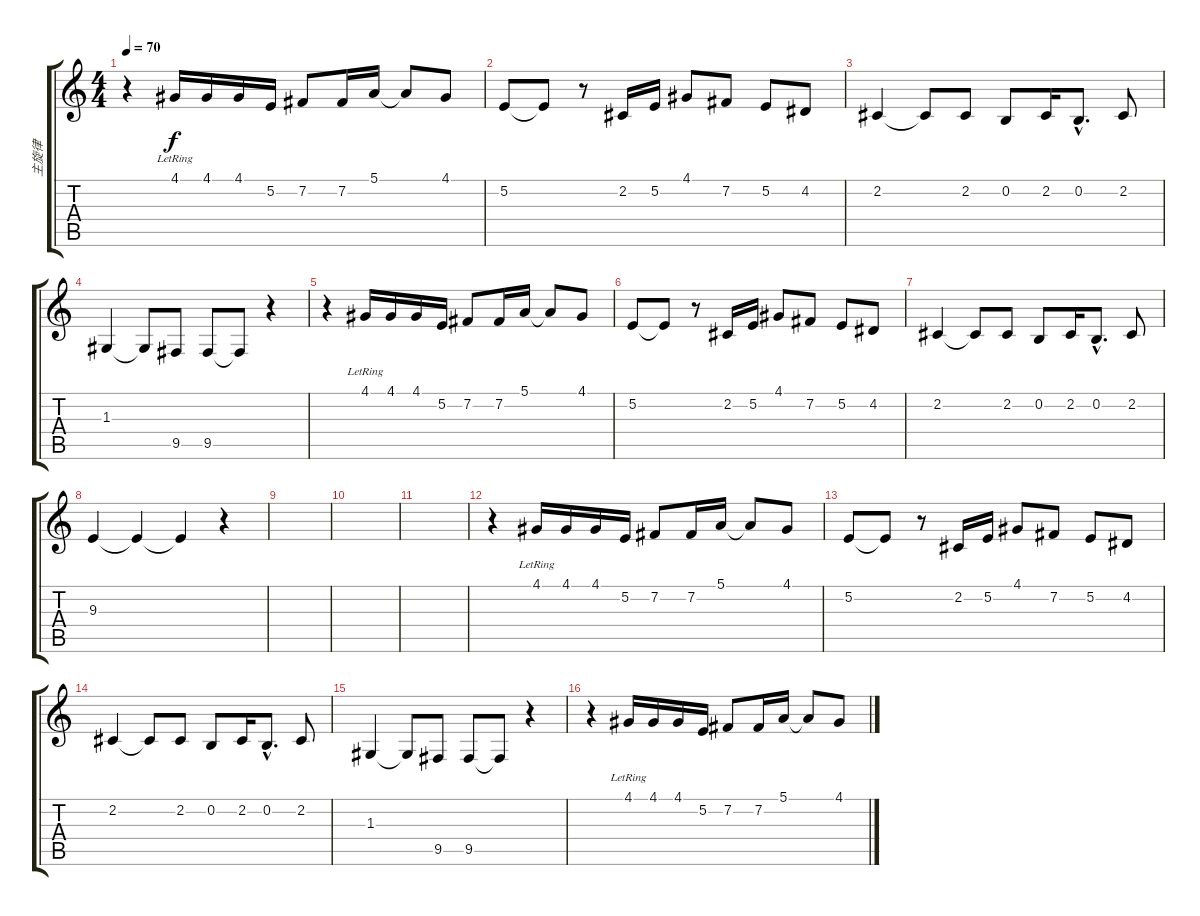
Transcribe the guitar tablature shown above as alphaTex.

\track ("主旋律" "主旋律") {instrument pad1newage}
\staff {score tabs}
\tuning (E4 B3 G3 D3 A2 E2) {hide}
\ts (4 4)
\tempo 70
\clef g2
\ks c
r.4{dy f} 4.1{lr}.16{volume 16} 4.1.16 4.1.16 5.2.16 7.2.8 7.2.16 5.1.16 5.1{t}.8 4.1.8 |
5.2.8 5.2{t}.8 r.8 2.2.16 5.2.16 4.1.8 7.2.8 5.2.8 4.2.8 |
2.2.4 2.2{t}.8 2.2.8 0.2.8 2.2.16 0.2{hac}.8{d} 2.2.8 |
1.3.4 1.3{t}.8 9.5.8 9.5.8 9.5{t}.8 r.4 |
r.4 4.1{lr}.16{volume 16} 4.1.16 4.1.16 5.2.16 7.2.8 7.2.16 5.1.16 5.1{t}.8 4.1.8 |
5.2.8 5.2{t}.8 r.8 2.2.16 5.2.16 4.1.8 7.2.8 5.2.8 4.2.8 |
2.2.4 2.2{t}.8 2.2.8 0.2.8 2.2.16 0.2{hac}.8{d} 2.2.8 |
9.3.4 9.3{t}.4 9.3{t}.4 r.4 |
|
|
|
r.4 4.1{lr}.16{volume 16} 4.1.16 4.1.16 5.2.16 7.2.8 7.2.16 5.1.16 5.1{t}.8 4.1.8 |
5.2.8 5.2{t}.8 r.8 2.2.16 5.2.16 4.1.8 7.2.8 5.2.8 4.2.8 |
2.2.4 2.2{t}.8 2.2.8 0.2.8 2.2.16 0.2{hac}.8{d} 2.2.8 |
1.3.4 1.3{t}.8 9.5.8 9.5.8 9.5{t}.8 r.4 |
r.4 4.1{lr}.16{volume 16} 4.1.16 4.1.16 5.2.16 7.2.8 7.2.16 5.1.16 5.1{t}.8 4.1.8
